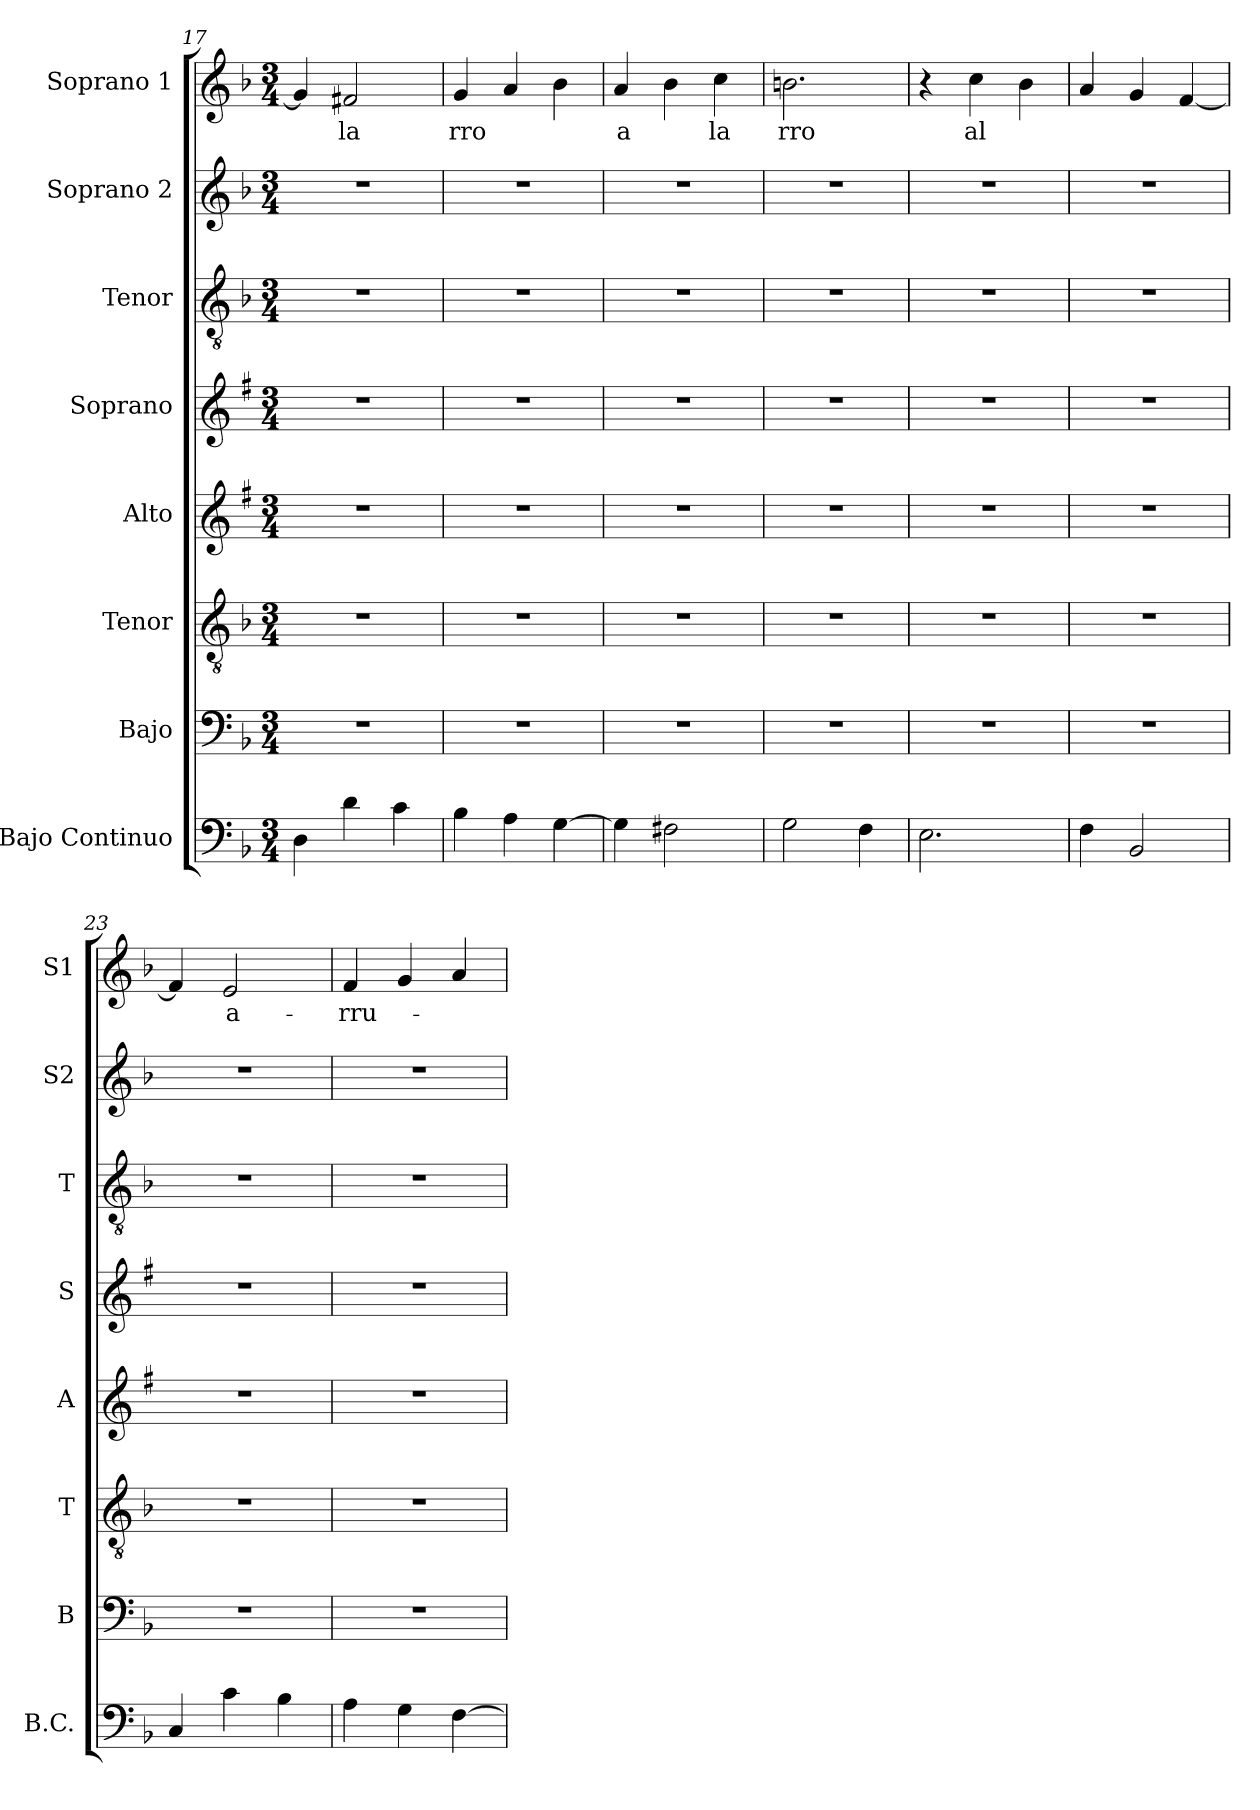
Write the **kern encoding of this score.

**kern	**kern	**kern	**kern	**kern	**kern	**kern	**kern	**text
*part8	*part7	*part6	*part5	*part4	*part3	*part2	*part1	*part1
*staff8	*staff7	*staff6	*staff5	*staff4	*staff3	*staff2	*staff1	*staff1
*I"Bajo Continuo	*I"Bajo	*I"Tenor	*I"Alto	*I"Soprano	*I"Tenor	*I"Soprano 2	*I"Soprano 1	*
*I'B.C.	*I'B	*I'T	*I'A	*I'S	*I'T	*I'S2	*I'S1	*
*clefF4	*clefF4	*clefGv2	*clefG2	*clefG2	*clefGv2	*clefG2	*clefG2	*
*	*	*	*ITrd1c2	*ITrd1c2	*	*	*	*
*k[b-]	*k[b-]	*k[b-]	*k[b-]	*k[b-]	*k[b-]	*k[b-]	*k[b-]	*
*F:	*F:	*F:	*F:	*F:	*F:	*F:	*F:	*
*M3/4	*M3/4	*M3/4	*M3/4	*M3/4	*M3/4	*M3/4	*M3/4	*
=17	=17	=17	=17	=17	=17	=17	=17	=17
4D\	2.r	2.r	2.r	2.r	2.r	2.r	4g/]	.
4d\	.	.	.	.	.	.	2f#X/	la
4c\	.	.	.	.	.	.	.	.
=18	=18	=18	=18	=18	=18	=18	=18	=18
4B-\	2.r	2.r	2.r	2.r	2.r	2.r	4g/	rro
4A\	.	.	.	.	.	.	4a/	.
[4G\	.	.	.	.	.	.	4b-\	.
=19	=19	=19	=19	=19	=19	=19	=19	=19
4G\]	2.r	2.r	2.r	2.r	2.r	2.r	4a/	a
2F#X\	.	.	.	.	.	.	4b-\	.
.	.	.	.	.	.	.	4cc\	la
=20	=20	=20	=20	=20	=20	=20	=20	=20
2G\	2.r	2.r	2.r	2.r	2.r	2.r	2.bn\	rro
4F\	.	.	.	.	.	.	.	.
=21	=21	=21	=21	=21	=21	=21	=21	=21
2.E\	2.r	2.r	2.r	2.r	2.r	2.r	4r	.
.	.	.	.	.	.	.	4cc\	al
.	.	.	.	.	.	.	4b-\	.
!!LO:PB:g=z
=22	=22	=22	=22	=22	=22	=22	=22	=22
4F\	2.r	2.r	2.r	2.r	2.r	2.r	4a/	.
2BB-/	.	.	.	.	.	.	4g/	.
.	.	.	.	.	.	.	[4f/	.
=23	=23	=23	=23	=23	=23	=23	=23	=23
4C/	2.r	2.r	2.r	2.r	2.r	2.r	4f/]	.
4c\	.	.	.	.	.	.	2e/	a-
4B-\	.	.	.	.	.	.	.	.
=24	=24	=24	=24	=24	=24	=24	=24	=24
4A\	2.r	2.r	2.r	2.r	2.r	2.r	4f/	-rru-
4G\	.	.	.	.	.	.	4g/	.
[4F\	.	.	.	.	.	.	4a/	.
=	=	=	=	=	=	=	=	=
*-	*-	*-	*-	*-	*-	*-	*-	*-
